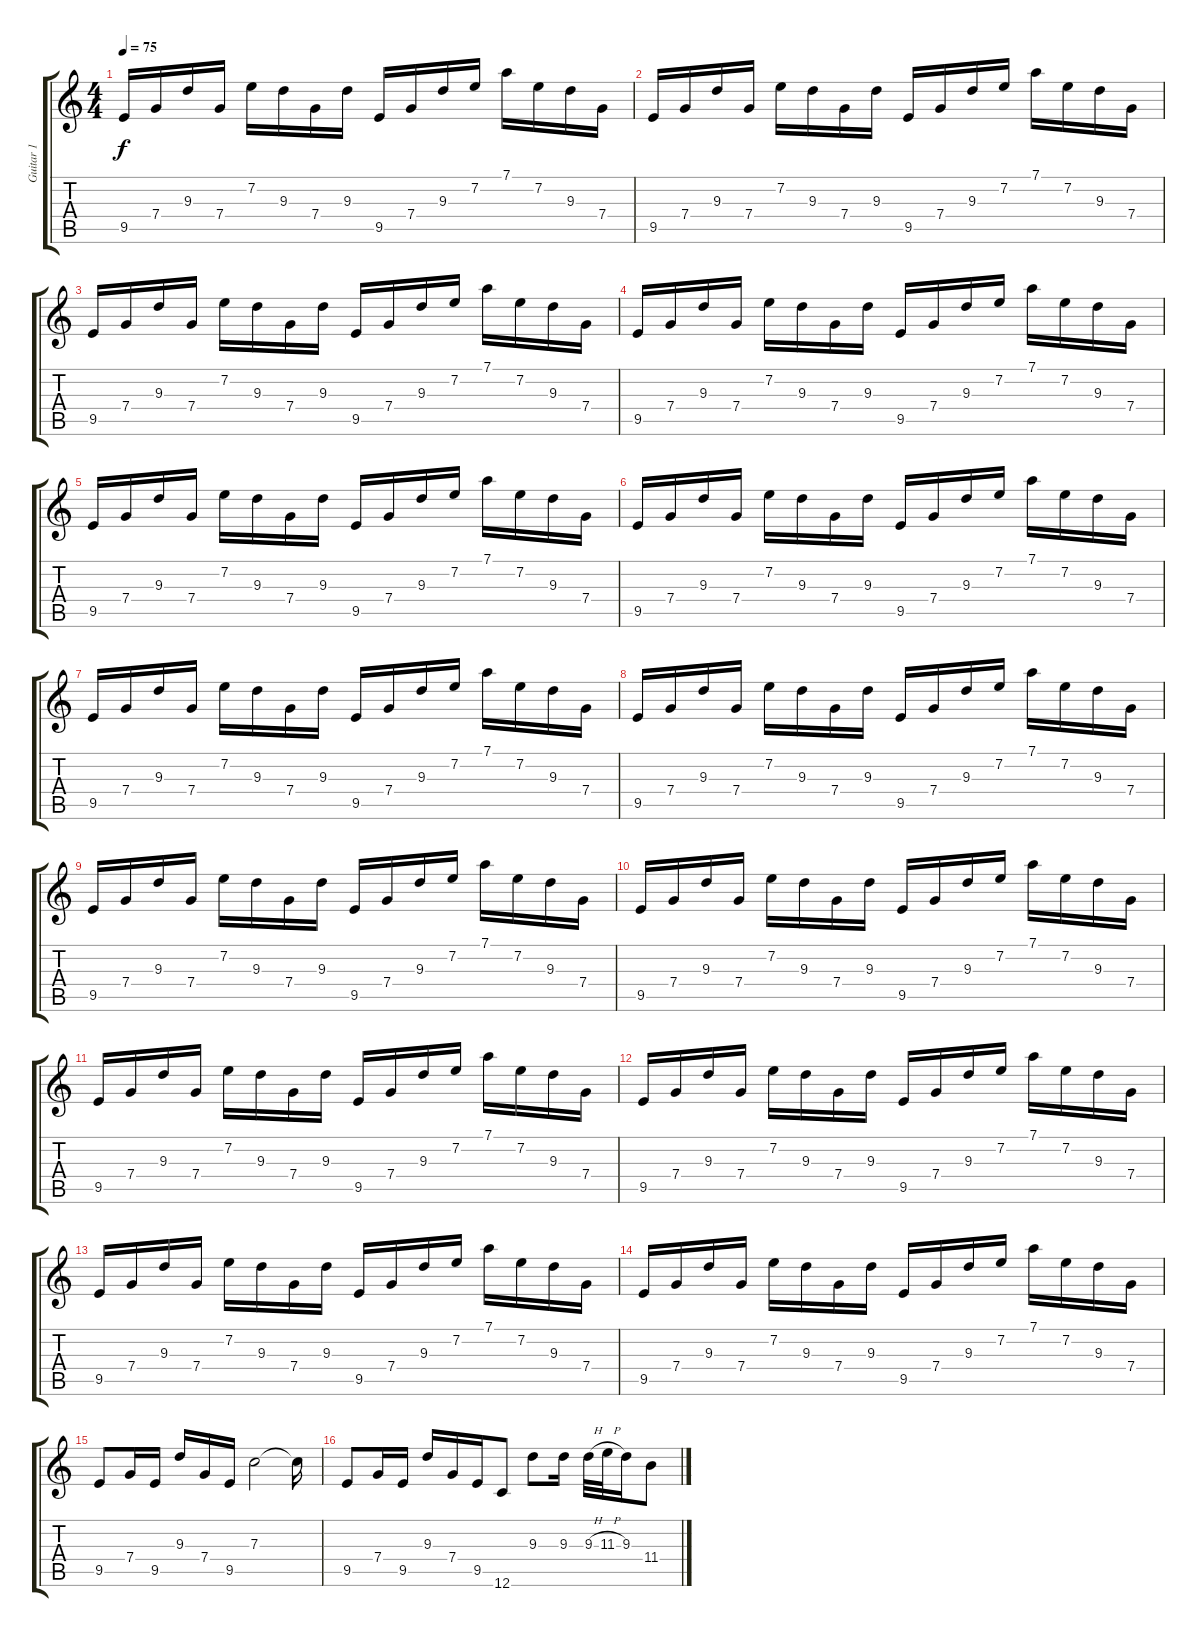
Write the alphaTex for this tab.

\track ("Guitar 1" "Guitar 1") {instrument electricguitarjazz}
\staff {score tabs}
\tuning (D4 A3 F3 C3 G2 C2) {hide}
\ts (4 4)
\tempo 75
\clef g2
\ks c
9.5.16{dy f instrument electricguitarjazz} 7.4.16 9.3.16 7.4.16 7.2.16 9.3.16 7.4.16 9.3.16 9.5.16 7.4.16 9.3.16 7.2.16 7.1.16 7.2.16 9.3.16 7.4.16 |
9.5.16 7.4.16 9.3.16 7.4.16 7.2.16 9.3.16 7.4.16 9.3.16 9.5.16 7.4.16 9.3.16 7.2.16 7.1.16 7.2.16 9.3.16 7.4.16 |
9.5.16 7.4.16 9.3.16 7.4.16 7.2.16 9.3.16 7.4.16 9.3.16 9.5.16 7.4.16 9.3.16 7.2.16 7.1.16 7.2.16 9.3.16 7.4.16 |
9.5.16 7.4.16 9.3.16 7.4.16 7.2.16 9.3.16 7.4.16 9.3.16 9.5.16 7.4.16 9.3.16 7.2.16 7.1.16 7.2.16 9.3.16 7.4.16 |
9.5.16 7.4.16 9.3.16 7.4.16 7.2.16 9.3.16 7.4.16 9.3.16 9.5.16 7.4.16 9.3.16 7.2.16 7.1.16 7.2.16 9.3.16 7.4.16 |
9.5.16 7.4.16 9.3.16 7.4.16 7.2.16 9.3.16 7.4.16 9.3.16 9.5.16 7.4.16 9.3.16 7.2.16 7.1.16 7.2.16 9.3.16 7.4.16 |
9.5.16 7.4.16 9.3.16 7.4.16 7.2.16 9.3.16 7.4.16 9.3.16 9.5.16 7.4.16 9.3.16 7.2.16 7.1.16 7.2.16 9.3.16 7.4.16 |
9.5.16 7.4.16 9.3.16 7.4.16 7.2.16 9.3.16 7.4.16 9.3.16 9.5.16 7.4.16 9.3.16 7.2.16 7.1.16 7.2.16 9.3.16 7.4.16 |
9.5.16 7.4.16 9.3.16 7.4.16 7.2.16 9.3.16 7.4.16 9.3.16 9.5.16 7.4.16 9.3.16 7.2.16 7.1.16 7.2.16 9.3.16 7.4.16 |
9.5.16 7.4.16 9.3.16 7.4.16 7.2.16 9.3.16 7.4.16 9.3.16 9.5.16 7.4.16 9.3.16 7.2.16 7.1.16 7.2.16 9.3.16 7.4.16 |
9.5.16 7.4.16 9.3.16 7.4.16 7.2.16 9.3.16 7.4.16 9.3.16 9.5.16 7.4.16 9.3.16 7.2.16 7.1.16 7.2.16 9.3.16 7.4.16 |
9.5.16 7.4.16 9.3.16 7.4.16 7.2.16 9.3.16 7.4.16 9.3.16 9.5.16 7.4.16 9.3.16 7.2.16 7.1.16 7.2.16 9.3.16 7.4.16 |
9.5.16 7.4.16 9.3.16 7.4.16 7.2.16 9.3.16 7.4.16 9.3.16 9.5.16 7.4.16 9.3.16 7.2.16 7.1.16 7.2.16 9.3.16 7.4.16 |
9.5.16 7.4.16 9.3.16 7.4.16 7.2.16 9.3.16 7.4.16 9.3.16 9.5.16 7.4.16 9.3.16 7.2.16 7.1.16 7.2.16 9.3.16 7.4.16 |
9.5.8 7.4.16 9.5.16 9.3.16 7.4.16 9.5.16 7.3.2 7.3{t}.16 |
9.5.8 7.4.16 9.5.16 9.3.16 7.4.16 9.5.16 12.6.8 9.3.8 9.3.16 9.3{h}.32 11.3{h}.32 9.3.16 11.4.8
